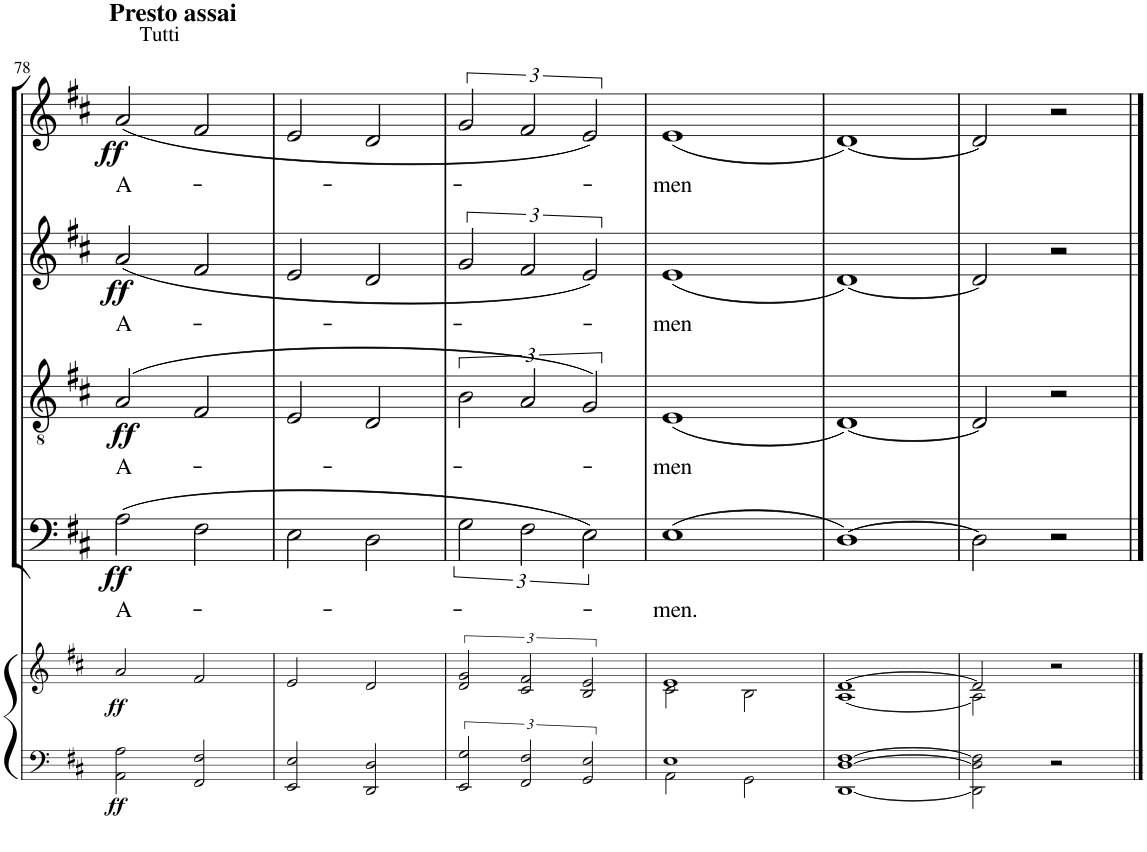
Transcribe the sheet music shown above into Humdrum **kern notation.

**kern	**dynam	**kern	**dynam	**kern	**text	**dynam	**kern	**text	**dynam	**kern	**text	**dynam	**kern	**text	**dynam
*part6	*part6	*part5	*part5	*part4	*part4	*part4	*part3	*part3	*part3	*part2	*part2	*part2	*part1	*part1	*part1
*staff6	*staff6	*staff5	*staff5	*staff4	*staff4	*staff4	*staff3	*staff3	*staff3	*staff2	*staff2	*staff2	*staff1	*staff1	*staff1
*I"Pipe Organ	*	*I"Pipe Organ	*	*I"Bassi	*	*	*I"Tenori	*	*	*I"Contralti	*	*	*I"Soprani	*	*
*I'P Org	*	*I'P Org	*	*	*	*	*	*	*	*	*	*	*	*	*
!!LO:PB:g=z
*clefF4	*	*clefG2	*	*clefF4	*	*	*clefGv2	*	*	*clefG2	*	*	*clefG2	*	*
*	*	*	*	*	*	*	*	*	*	*	*	*	*Trd1c2	*	*
*k[f#c#]	*	*k[f#c#]	*	*k[f#c#]	*	*	*k[f#c#]	*	*	*k[f#c#]	*	*	*k[f#c#]	*	*
*D:	*	*D:	*	*D:	*	*	*D:	*	*	*D:	*	*	*D:	*	*
*M4/4	*	*M4/4	*	*M4/4	*	*	*M4/4	*	*	*M4/4	*	*	*M4/4	*	*
*met(c)	*	*met(c)	*	*met(c)	*	*	*met(c)	*	*	*met(c)	*	*	*met(c)	*	*
=78	=78	=78	=78	=78	=78	=78	=78	=78	=78	=78	=78	=78	=78	=78	=78
!	!	!	!	!	!	!	!	!	!	!	!	!	!LO:TX:a:B:t=Presto assai	!	!
!	!	!	!	!	!	!	!	!	!	!	!	!	!LO:TX:a:t=Tutti	!	!
!	!LO:DY:b	!	!LO:DY:b	!	!LO:LY:b	!LO:DY:b	!	!LO:LY:b	!LO:DY:b	!	!LO:LY:b	!LO:DY:b	!	!LO:LY:b	!LO:DY:b
2AA\ 2A\	ff	2a/	ff	(2A\	A-	ff	(2A/	A-	ff	(2a/	A-	ff	(2a/	A-	ff
2FF#/ 2F#/	.	2f#/	.	2F#\	.	.	2F#/	.	.	2f#/	.	.	2f#/	.	.
=79	=79	=79	=79	=79	=79	=79	=79	=79	=79	=79	=79	=79	=79	=79	=79
2EE/ 2E/	.	2e/	.	2E\	.	.	2E/	.	.	2e/	.	.	2e/	.	.
2DD/ 2D/	.	2d/	.	2D\	.	.	2D/	.	.	2d/	.	.	2d/	.	.
=80	=80	=80	=80	=80	=80	=80	=80	=80	=80	=80	=80	=80	=80	=80	=80
3EE/ 3G/	.	3d/ 3g/	.	3G\	.	.	3B\	.	.	3g/	.	.	3g/	.	.
3FF#/ 3F#/	.	3c#/ 3f#/	.	3F#\	.	.	3A/	.	.	3f#/	.	.	3f#/	.	.
3GG/ 3E/	.	3B/ 3e/	.	3E\)	.	.	3G/)	.	.	3e/)	.	.	3e/)	.	.
=81	=81	=81	=81	=81	=81	=81	=81	=81	=81	=81	=81	=81	=81	=81	=81
*^	*	*^	*	*	*	*	*	*	*	*	*	*	*	*	*
!	!	!	!	!	!	!	!LO:LY:b	!	!	!LO:LY:b	!	!	!LO:LY:b	!	!	!LO:LY:b	!
1E	2AA\	.	1e	2c#\	.	(1E	-men.	.	(1E	-men	.	(1e	-men	.	(1e	-men	.
.	2GG\	.	.	2B\	.	.	.	.	.	.	.	.	.	.	.	.	.
*v	*v	*	*	*	*	*	*	*	*	*	*	*	*	*	*	*	*
=82	=82	=82	=82	=82	=82	=82	=82	=82	=82	=82	=82	=82	=82	=82	=82	=82
[1DD [1D [1F#	.	[1d	[1A	.	[1D)	.	.	[1D)	.	.	[1d)	.	.	[1d)	.	.
=83	=83	=83	=83	=83	=83	=83	=83	=83	=83	=83	=83	=83	=83	=83	=83	=83
2DD\] 2D\] 2F#\]	.	2d/]	2A\]	.	2D\]	.	.	2D/]	.	.	2d/]	.	.	2d/]	.	.
2r	.	2r	2ryy	.	2r	.	.	2r	.	.	2r	.	.	2r	.	.
*	*	*v	*v	*	*	*	*	*	*	*	*	*	*	*	*	*
==	==	==	==	==	==	==	==	==	==	==	==	==	==	==	==
*-	*-	*-	*-	*-	*-	*-	*-	*-	*-	*-	*-	*-	*-	*-	*-
